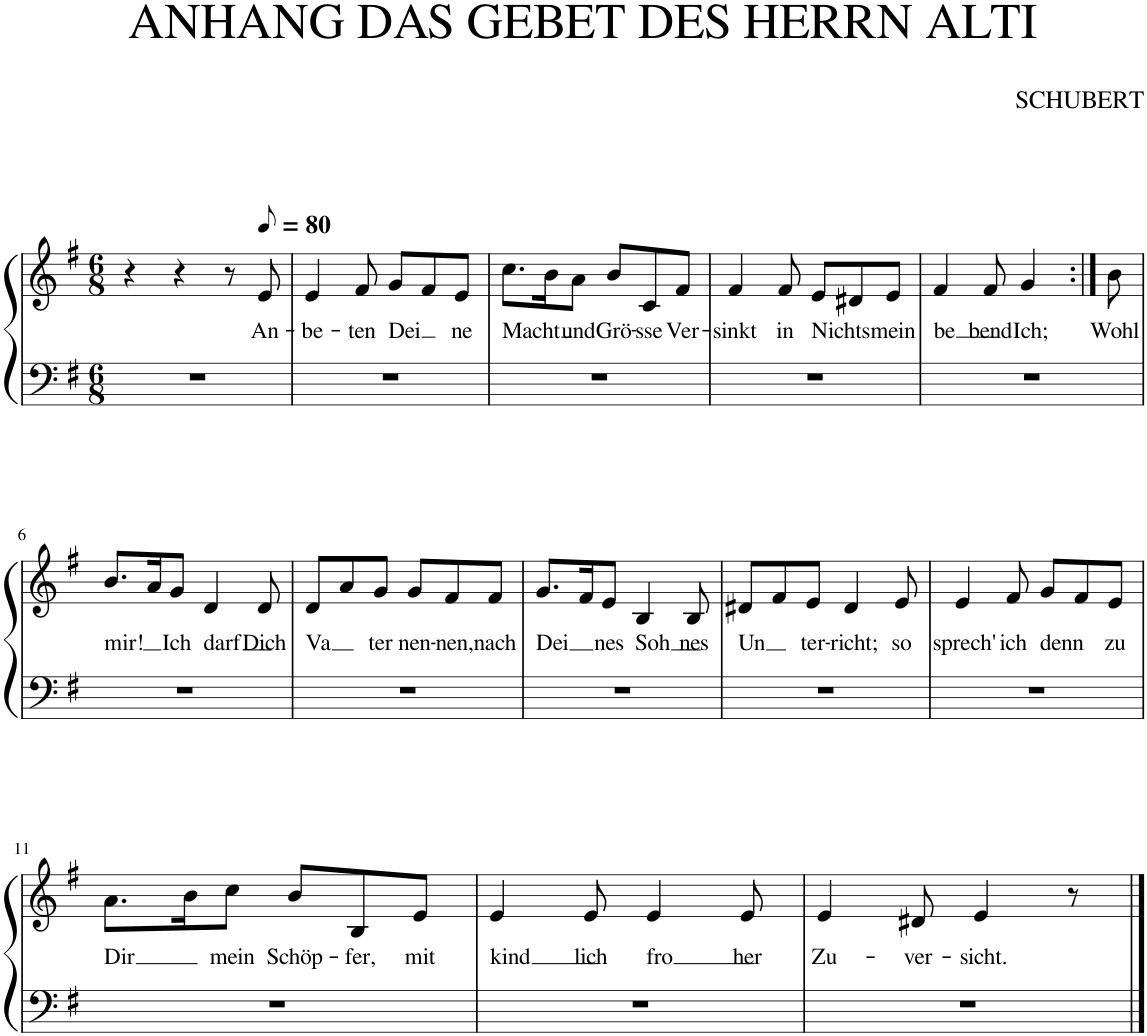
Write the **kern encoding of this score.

**kern	**kern	**text
*part1	*part1	*part1
*staff2	*staff1	*staff1
*I"Piano	*	*
*I'Pno.	*	*
*clefF4	*clefG2	*
*k[f#]	*k[f#]	*
*M6/8	*M6/8	*
=1	=1	=1
2.r	4r	.
.	4r	.
.	8r	.
*	*MM40	*
!	!	!LO:LY:b
.	8e/	An-
=2	=2	=2
!	!	!LO:LY:b
2.r	4e/	-be-
!	!	!LO:LY:b
.	8f#/	-ten
!	!	!LO:LY:b
.	8g/L	Dei
.	8f#/	.
!	!	!LO:LY:b
.	8e/J	ne
=3	=3	=3
!	!	!LO:LY:b
2.r	8.cc\L	Macht
.	16b\K	.
!	!	!LO:LY:b
.	8a\J	und
!	!	!LO:LY:b
.	8b/L	Grö-
!	!	!LO:LY:b
.	8c/	-sse
!	!	!LO:LY:b
.	8f#/J	Ver-
=4	=4	=4
!	!	!LO:LY:b
2.r	4f#/	-sinkt
!	!	!LO:LY:b
.	8f#/	in
!	!	!LO:LY:b
.	8e/L	Nichts
.	8d#X/	.
!	!	!LO:LY:b
.	8e/J	mein
==5	==5	==5
!	!	!LO:LY:b
2.r	4f#/	be
!	!	!LO:LY:b
.	8f#/	bend
!	!	!LO:LY:b
.	4g/	Ich;
!	!	!LO:LY:b
.	8b\	Wohl
!!LO:LB:g=z
=6	=6	=6
!	!	!LO:LY:b
2.r	8.b/L	mir!
.	16a/K	.
!	!	!LO:LY:b
.	8g/J	Ich
!	!	!LO:LY:b
.	4d/	darf
!	!	!LO:LY:b
.	8d/	Dich
=7	=7	=7
!	!	!LO:LY:b
2.r	8d/L	Va
.	8a/	.
!	!	!LO:LY:b
.	8g/J	ter
!	!	!LO:LY:b
.	8g/L	nen-
!	!	!LO:LY:b
.	8f#/	-nen,
!	!	!LO:LY:b
.	8f#/J	nach
=8	=8	=8
!	!	!LO:LY:b
2.r	8.g/L	Dei
.	16f#/K	.
!	!	!LO:LY:b
.	8e/J	nes
!	!	!LO:LY:b
.	4B/	Soh
!	!	!LO:LY:b
.	8B/	nes
=9	=9	=9
!	!	!LO:LY:b
2.r	8d#X/L	Un
.	8f#/	.
!	!	!LO:LY:b
.	8e/J	ter-
!	!	!LO:LY:b
.	4d#/	-richt;
!	!	!LO:LY:b
.	8e/	so
=10	=10	=10
!	!	!LO:LY:b
2.r	4e/	sprech'
!	!	!LO:LY:b
.	8f#/	ich
!	!	!LO:LY:b
.	8g/L	denn
.	8f#/	.
!	!	!LO:LY:b
.	8e/J	zu
!!LO:LB:g=z
=11	=11	=11
!	!	!LO:LY:b
2.r	8.a\L	Dir
.	16b\K	.
!	!	!LO:LY:b
.	8cc\J	mein
!	!	!LO:LY:b
.	8b/L	Schöp-
!	!	!LO:LY:b
.	8B/	-fer,
!	!	!LO:LY:b
.	8e/J	mit
=12	=12	=12
!	!	!LO:LY:b
2.r	4e/	kind
!	!	!LO:LY:b
.	8e/	lich
!	!	!LO:LY:b
.	4e/	fro
!	!	!LO:LY:b
.	8e/	her
=13	=13	=13
!	!	!LO:LY:b
2.r	4e/	Zu-
!	!	!LO:LY:b
.	8d#X/	-ver-
!	!	!LO:LY:b
.	4e/	-sicht.
.	8r	.
==	==	==
*-	*-	*-
